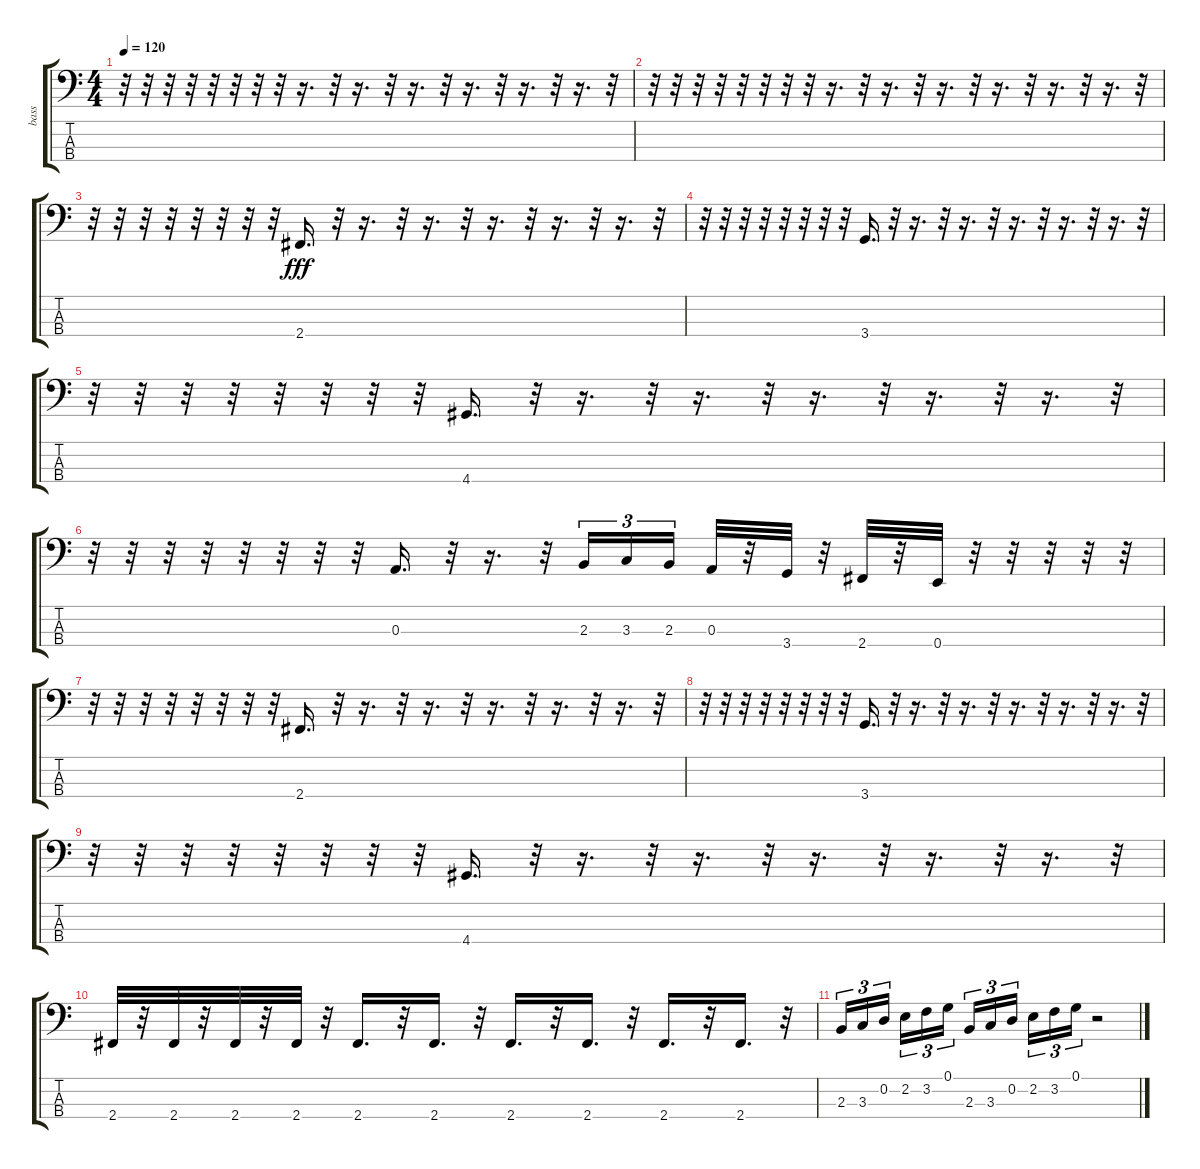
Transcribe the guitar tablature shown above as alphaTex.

\track ("bass" "bass") {instrument electricbassfinger}
\staff {score tabs}
\tuning (G2 D2 A1 E1) {hide}
\ts (4 4)
\tempo 120
\clef f4
\ks c
r.32{dy fff} r.32 r.32 r.32 r.32 r.32 r.32 r.32 r.16{d} r.32 r.16{d} r.32 r.16{d} r.32 r.16{d} r.32 r.16{d} r.32 r.16{d} r.32 |
r.32 r.32 r.32 r.32 r.32 r.32 r.32 r.32 r.16{d} r.32 r.16{d} r.32 r.16{d} r.32 r.16{d} r.32 r.16{d} r.32 r.16{d} r.32 |
r.32 r.32 r.32 r.32 r.32 r.32 r.32 r.32 2.4.16{d} r.32 r.16{d} r.32 r.16{d} r.32 r.16{d} r.32 r.16{d} r.32 r.16{d} r.32 |
r.32 r.32 r.32 r.32 r.32 r.32 r.32 r.32 3.4.16{d} r.32 r.16{d} r.32 r.16{d} r.32 r.16{d} r.32 r.16{d} r.32 r.16{d} r.32 |
r.32 r.32 r.32 r.32 r.32 r.32 r.32 r.32 4.4.16{d} r.32 r.16{d} r.32 r.16{d} r.32 r.16{d} r.32 r.16{d} r.32 r.16{d} r.32 |
r.32 r.32 r.32 r.32 r.32 r.32 r.32 r.32 0.3.16{d} r.32 r.16{d} r.32 2.3.16{tu (3 2)} 3.3.16{tu (3 2)} 2.3.16{tu (3 2) beam splitsecondary} 0.3.32 r.32 3.4.32 r.32 2.4.32 r.32 0.4.32 r.32 r.32 r.32 r.32 r.32 |
r.32 r.32 r.32 r.32 r.32 r.32 r.32 r.32 2.4.16{d} r.32 r.16{d} r.32 r.16{d} r.32 r.16{d} r.32 r.16{d} r.32 r.16{d} r.32 |
r.32 r.32 r.32 r.32 r.32 r.32 r.32 r.32 3.4.16{d} r.32 r.16{d} r.32 r.16{d} r.32 r.16{d} r.32 r.16{d} r.32 r.16{d} r.32 |
r.32 r.32 r.32 r.32 r.32 r.32 r.32 r.32 4.4.16{d} r.32 r.16{d} r.32 r.16{d} r.32 r.16{d} r.32 r.16{d} r.32 r.16{d} r.32 |
2.4.32 r.32 2.4.32 r.32 2.4.32 r.32 2.4.32 r.32 2.4.16{d} r.32 2.4.16{d} r.32 2.4.16{d} r.32 2.4.16{d} r.32 2.4.16{d} r.32 2.4.16{d} r.32 |
2.3.16{tu (3 2)} 3.3.16{tu (3 2)} 0.2.16{tu (3 2) beam splitsecondary} 2.2.16{tu (3 2)} 3.2.16{tu (3 2)} 0.1.16{tu (3 2)} 2.3.16{tu (3 2)} 3.3.16{tu (3 2)} 0.2.16{tu (3 2) beam splitsecondary} 2.2.16{tu (3 2)} 3.2.16{tu (3 2)} 0.1.16{tu (3 2)} r.2
